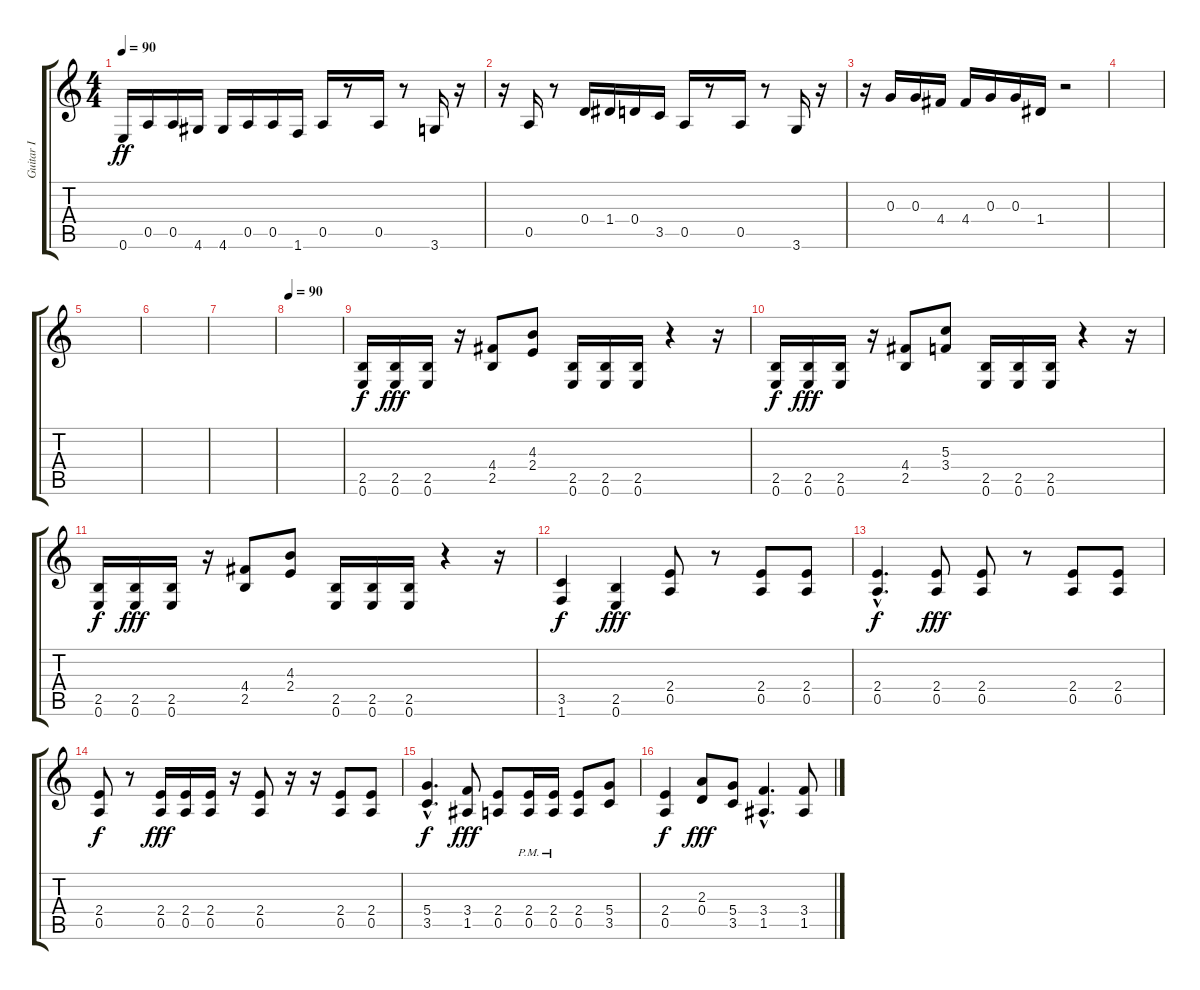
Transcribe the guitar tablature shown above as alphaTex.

\track ("Guitar I" "Guitar I") {instrument distortionguitar}
\staff {score tabs}
\tuning (E4 B3 G3 D3 A2 E2) {hide}
\ts (4 4)
\tempo 90
\clef g2
\ks c
0.6.16{dy ff} 0.5.16 0.5.16 4.6.16 4.6.16 0.5.16 0.5.16 1.6.16 0.5.16 r.8 0.5.16 r.8 3.6.16 r.16 |
r.16 0.5.16 r.8 0.4.16 1.4.16 0.4.16 3.5.16 0.5.16 r.8 0.5.16 r.8 3.6.16 r.16 |
r.16 0.3.16 0.3.16 4.4.16 4.4.16 0.3.16 0.3.16 1.4.16 r.2 |
|
|
|
|
\tempo 90
|
(2.5 0.6).16{dy f} (2.5 0.6).16{dy fff} (2.5 0.6).16 r.16 (4.4 2.5).8 (4.3 2.4).8 (2.5 0.6).16 (2.5 0.6).16 (2.5 0.6).16 r.4 r.16 |
(2.5 0.6).16{dy f} (2.5 0.6).16{dy fff} (2.5 0.6).16 r.16 (4.4 2.5).8 (5.3 3.4).8 (2.5 0.6).16 (2.5 0.6).16 (2.5 0.6).16 r.4 r.16 |
(2.5 0.6).16{dy f} (2.5 0.6).16{dy fff} (2.5 0.6).16 r.16 (4.4 2.5).8 (4.3 2.4).8 (2.5 0.6).16 (2.5 0.6).16 (2.5 0.6).16 r.4 r.16 |
(3.5 1.6).4{dy f} (2.5 0.6).4{dy fff} (2.4 0.5).8 r.8 (2.4 0.5).8 (2.4 0.5).8 |
(2.4{hac} 0.5{hac}).4{d dy f} (2.4 0.5).8{dy fff} (2.4 0.5).8 r.8 (2.4 0.5).8 (2.4 0.5).8 |
(2.4 0.5).8{dy f} r.8 (2.4 0.5).16{dy fff} (2.4 0.5).16 (2.4 0.5).16 r.16 (2.4 0.5).8 r.16 r.16 (2.4 0.5).8 (2.4 0.5).8 |
(5.4 3.5{hac}).4{d dy f} (3.4 1.5).8{dy fff} (2.4 0.5).8 (2.4{pm} 0.5{pm}).16 (2.4{pm} 0.5{pm}).16 (2.4 0.5).8 (5.4 3.5).8 |
(2.4 0.5).4{dy f} (2.3 0.4).8{dy fff} (5.4 3.5).8 (3.4{hac} 1.5{hac}).4{d} (3.4 1.5).8
